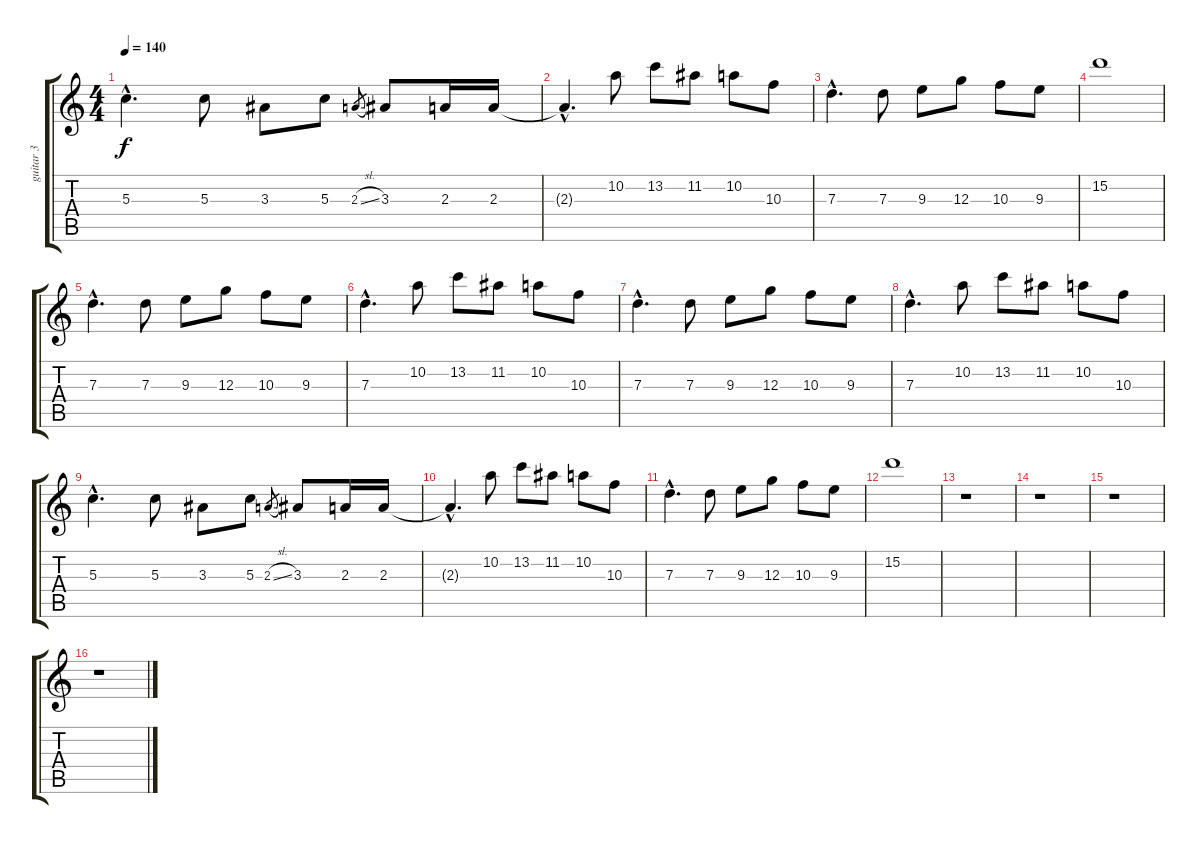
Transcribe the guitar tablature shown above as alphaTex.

\track ("guitar 3" "guitar 3") {instrument electricguitarclean}
\staff {score tabs}
\tuning (E4 B3 G3 D3 A2 E2) {hide}
\ts (4 4)
\tempo 140
\clef g2
\ks c
5.3{hac}.4{d dy f} 5.3.8 3.3.8 5.3.8 2.3{sl}.8{gr} 3.3.8 2.3.16 2.3.16 |
2.3{hac t}.4{d} 10.2.8 13.2.8 11.2.8 10.2.8 10.3.8 |
7.3{hac}.4{d} 7.3.8 9.3.8 12.3.8 10.3.8 9.3.8 |
15.2.1 |
7.3{hac}.4{d instrument distortionguitar} 7.3.8 9.3.8 12.3.8 10.3.8 9.3.8 |
7.3{hac}.4{d} 10.2.8 13.2.8 11.2.8 10.2.8 10.3.8 |
7.3{hac}.4{d} 7.3.8 9.3.8 12.3.8 10.3.8 9.3.8 |
7.3{hac}.4{d} 10.2.8 13.2.8 11.2.8 10.2.8 10.3.8 |
5.3{hac}.4{d} 5.3.8 3.3.8 5.3.8 2.3{sl}.8{gr} 3.3.8 2.3.16 2.3.16 |
2.3{hac t}.4{d} 10.2.8 13.2.8 11.2.8 10.2.8 10.3.8 |
7.3{hac}.4{d} 7.3.8 9.3.8 12.3.8 10.3.8 9.3.8 |
15.2.1 |
r.1{instrument electricguitarclean} |
r.1 |
r.1 |
r.1
